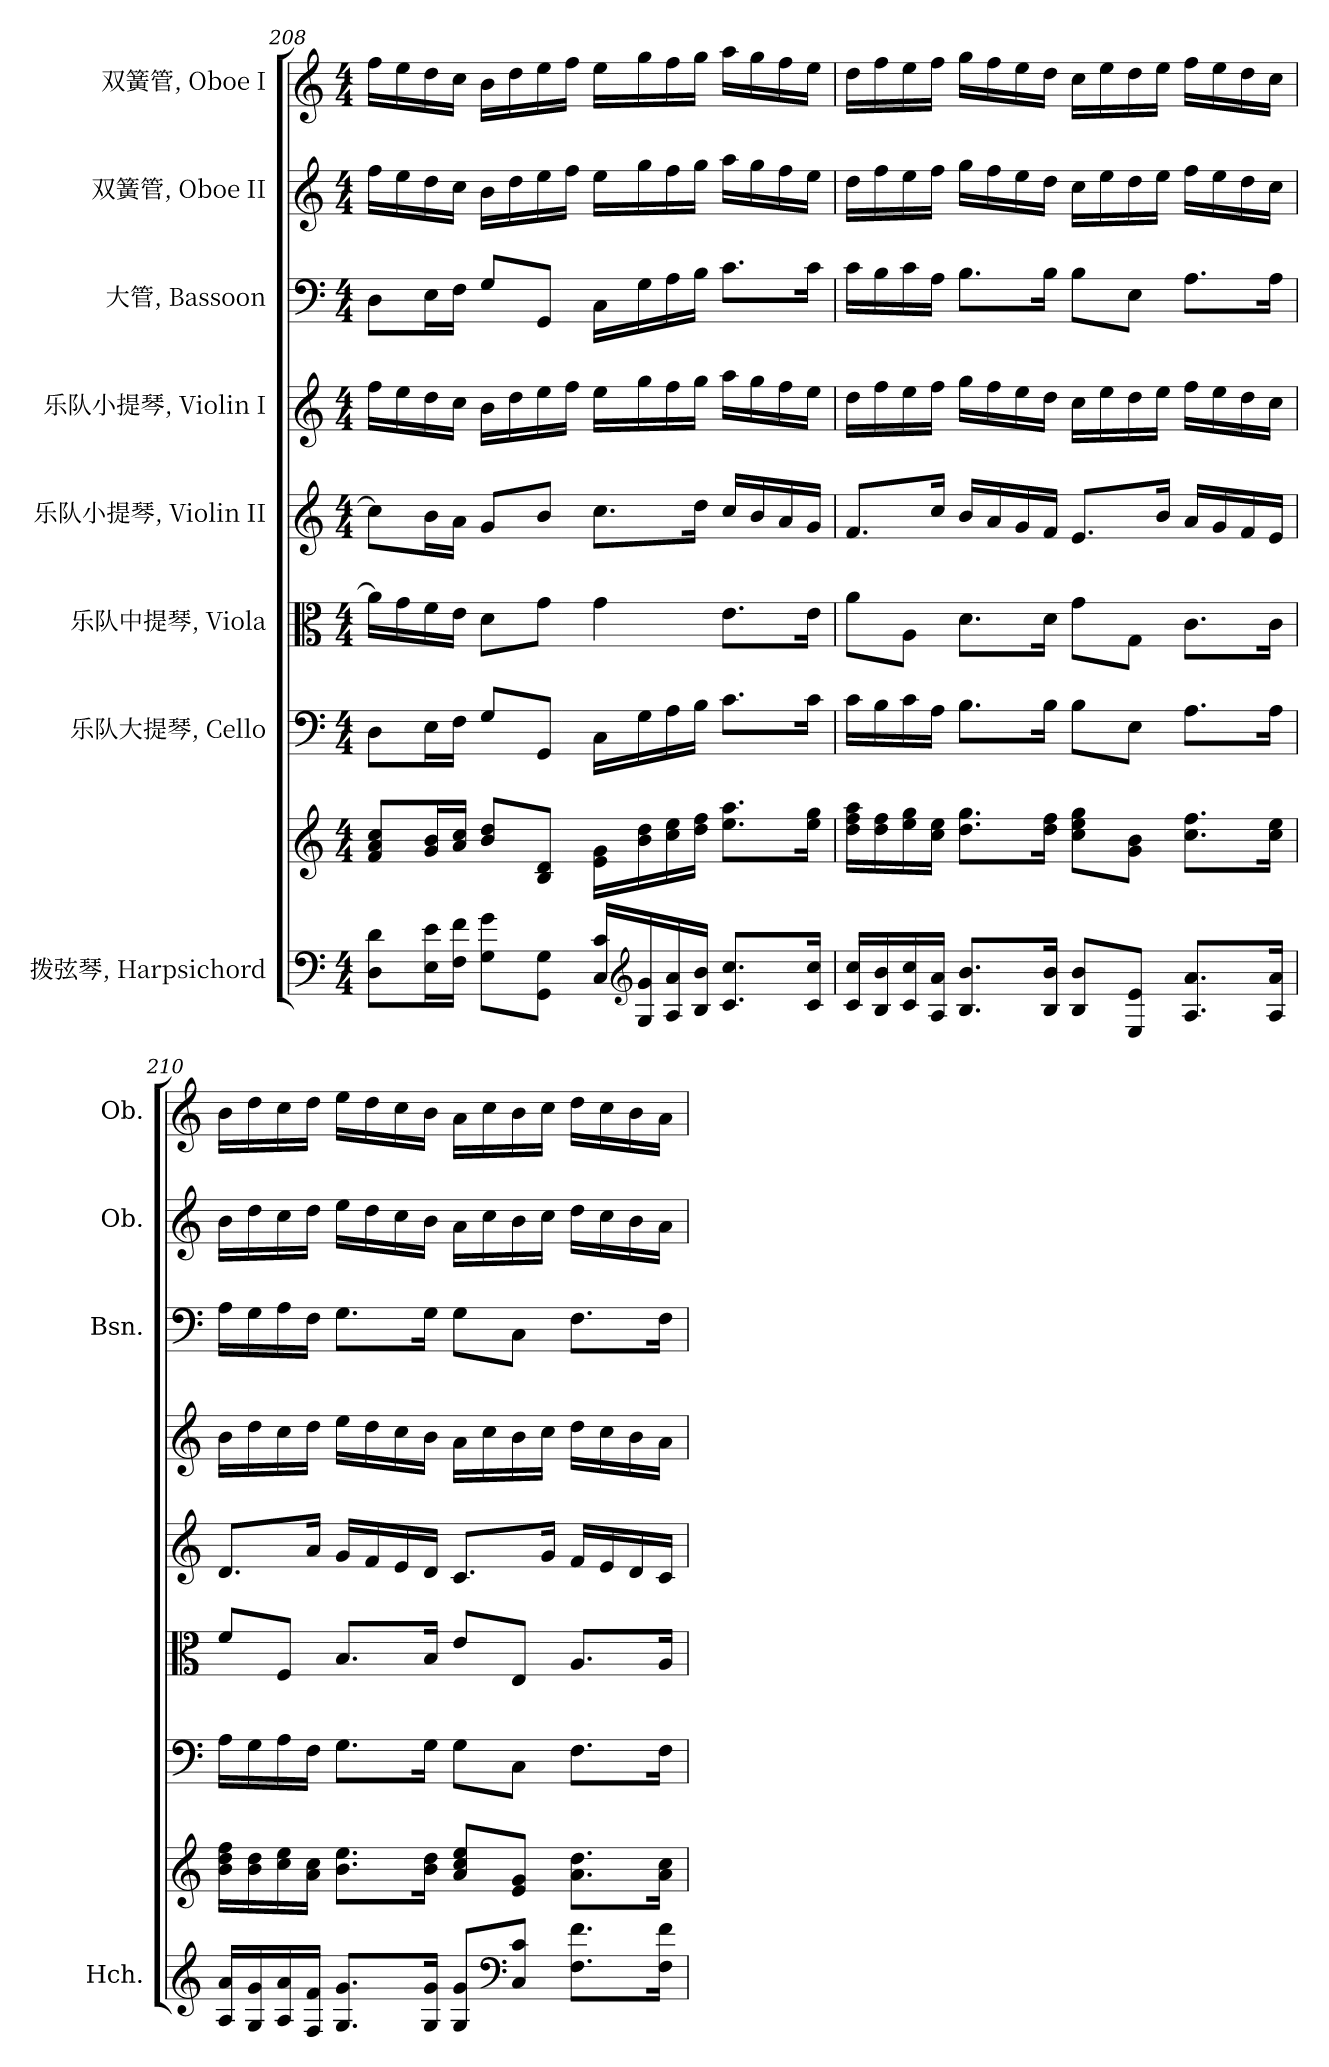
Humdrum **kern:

**kern	**kern	**kern	**kern	**kern	**kern	**kern	**kern	**kern
*part8	*part8	*part7	*part6	*part5	*part4	*part3	*part2	*part1
*staff9	*staff8	*staff7	*staff6	*staff5	*staff4	*staff3	*staff2	*staff1
*I"拨弦琴, Harpsichord	*	*I"乐队大提琴, Cello	*I"乐队中提琴, Viola	*I"乐队小提琴, Violin II	*I"乐队小提琴, Violin I	*I"大管, Bassoon	*I"双簧管, Oboe II	*I"双簧管, Oboe I
*I'Hch.	*	*	*	*	*	*I'Bsn.	*I'Ob.	*I'Ob.
!!LO:PB:g=z
*clefF4	*clefG2	*clefF4	*clefC3	*clefG2	*clefG2	*clefF4	*clefG2	*clefG2
*k[]	*k[]	*k[]	*k[]	*k[]	*k[]	*k[]	*k[]	*k[]
*M4/4	*M4/4	*M4/4	*M4/4	*M4/4	*M4/4	*M4/4	*M4/4	*M4/4
=208	=208	=208	=208	=208	=208	=208	=208	=208
8D\ 8d\L	8f/ 8a/ 8cc/L	8D\L	16a\LL]	8cc\L]	16ff\LL	8D\L	16ff\LL	16ff\LL
.	.	.	16g\	.	16ee\	.	16ee\	16ee\
16E\ 16e\L	16g/ 16b/L	16E\L	16f\	16b\L	16dd\	16E\L	16dd\	16dd\
16F\ 16f\JJ	16a/ 16cc/JJ	16F\JJ	16e\JJ	16a\JJ	16cc\JJ	16F\JJ	16cc\JJ	16cc\JJ
8G\ 8g\L	8b/ 8dd/L	8G/L	8d\L	8g/L	16b\LL	8G/L	16b\LL	16b\LL
.	.	.	.	.	16dd\	.	16dd\	16dd\
8GG\ 8G\J	8B/ 8d/J	8GG/J	8g\J	8b/J	16ee\	8GG/J	16ee\	16ee\
.	.	.	.	.	16ff\JJ	.	16ff\JJ	16ff\JJ
16C/ 16c/LL	16e\ 16g\LL	16C\LL	4g\	8.cc\L	16ee\LL	16C\LL	16ee\LL	16ee\LL
*clefG2	*	*	*	*	*	*	*	*
16G/ 16g/	16b\ 16dd\	16G\	.	.	16gg\	16G\	16gg\	16gg\
16A/ 16a/	16cc\ 16ee\	16A\	.	.	16ff\	16A\	16ff\	16ff\
16B/ 16b/JJ	16dd\ 16ff\JJ	16B\JJ	.	16dd\Jk	16gg\JJ	16B\JJ	16gg\JJ	16gg\JJ
8.c/ 8.cc/L	8.ee\ 8.aa\L	8.c\L	8.e\L	16cc/LL	16aa\LL	8.c\L	16aa\LL	16aa\LL
.	.	.	.	16b/	16gg\	.	16gg\	16gg\
.	.	.	.	16a/	16ff\	.	16ff\	16ff\
16c/ 16cc/Jk	16ee\ 16gg\Jk	16c\Jk	16e\Jk	16g/JJ	16ee\JJ	16c\Jk	16ee\JJ	16ee\JJ
=209	=209	=209	=209	=209	=209	=209	=209	=209
16c/ 16cc/LL	16dd\ 16ff\ 16aa\LL	16c\LL	8a\L	8.f/L	16dd\LL	16c\LL	16dd\LL	16dd\LL
16B/ 16b/	16dd\ 16ff\	16B\	.	.	16ff\	16B\	16ff\	16ff\
16c/ 16cc/	16ee\ 16gg\	16c\	8A\J	.	16ee\	16c\	16ee\	16ee\
16A/ 16a/JJ	16cc\ 16ee\JJ	16A\JJ	.	16cc/Jk	16ff\JJ	16A\JJ	16ff\JJ	16ff\JJ
8.B/ 8.b/L	8.dd\ 8.gg\L	8.B\L	8.d\L	16b/LL	16gg\LL	8.B\L	16gg\LL	16gg\LL
.	.	.	.	16a/	16ff\	.	16ff\	16ff\
.	.	.	.	16g/	16ee\	.	16ee\	16ee\
16B/ 16b/Jk	16dd\ 16ff\Jk	16B\Jk	16d\Jk	16f/JJ	16dd\JJ	16B\Jk	16dd\JJ	16dd\JJ
8B/ 8b/L	8cc\ 8ee\ 8gg\L	8B\L	8g\L	8.e/L	16cc\LL	8B\L	16cc\LL	16cc\LL
.	.	.	.	.	16ee\	.	16ee\	16ee\
8E/ 8e/J	8g\ 8b\J	8E\J	8G\J	.	16dd\	8E\J	16dd\	16dd\
.	.	.	.	16b/Jk	16ee\JJ	.	16ee\JJ	16ee\JJ
8.A/ 8.a/L	8.cc\ 8.ff\L	8.A\L	8.c\L	16a/LL	16ff\LL	8.A\L	16ff\LL	16ff\LL
.	.	.	.	16g/	16ee\	.	16ee\	16ee\
.	.	.	.	16f/	16dd\	.	16dd\	16dd\
16A/ 16a/Jk	16cc\ 16ee\Jk	16A\Jk	16c\Jk	16e/JJ	16cc\JJ	16A\Jk	16cc\JJ	16cc\JJ
!!LO:PB:g=z
=210	=210	=210	=210	=210	=210	=210	=210	=210
16A/ 16a/LL	16b\ 16dd\ 16ff\LL	16A\LL	8f/L	8.d/L	16b\LL	16A\LL	16b\LL	16b\LL
16G/ 16g/	16b\ 16dd\	16G\	.	.	16dd\	16G\	16dd\	16dd\
16A/ 16a/	16cc\ 16ee\	16A\	8F/J	.	16cc\	16A\	16cc\	16cc\
16F/ 16f/JJ	16a\ 16cc\JJ	16F\JJ	.	16a/Jk	16dd\JJ	16F\JJ	16dd\JJ	16dd\JJ
8.G/ 8.g/L	8.b\ 8.ee\L	8.G\L	8.B/L	16g/LL	16ee\LL	8.G\L	16ee\LL	16ee\LL
.	.	.	.	16f/	16dd\	.	16dd\	16dd\
.	.	.	.	16e/	16cc\	.	16cc\	16cc\
16G/ 16g/Jk	16b\ 16dd\Jk	16G\Jk	16B/Jk	16d/JJ	16b\JJ	16G\Jk	16b\JJ	16b\JJ
8G/ 8g/L	8a/ 8cc/ 8ee/L	8G\L	8e/L	8.c/L	16a\LL	8G\L	16a\LL	16a\LL
.	.	.	.	.	16cc\	.	16cc\	16cc\
*clefF4	*	*	*	*	*	*	*	*
8C/ 8c/J	8e/ 8g/J	8C\J	8E/J	.	16b\	8C\J	16b\	16b\
.	.	.	.	16g/Jk	16cc\JJ	.	16cc\JJ	16cc\JJ
8.F\ 8.f\L	8.a\ 8.dd\L	8.F\L	8.A/L	16f/LL	16dd\LL	8.F\L	16dd\LL	16dd\LL
.	.	.	.	16e/	16cc\	.	16cc\	16cc\
.	.	.	.	16d/	16b\	.	16b\	16b\
16F\ 16f\Jk	16a\ 16cc\Jk	16F\Jk	16A/Jk	16c/JJ	16a\JJ	16F\Jk	16a\JJ	16a\JJ
=	=	=	=	=	=	=	=	=
*-	*-	*-	*-	*-	*-	*-	*-	*-
